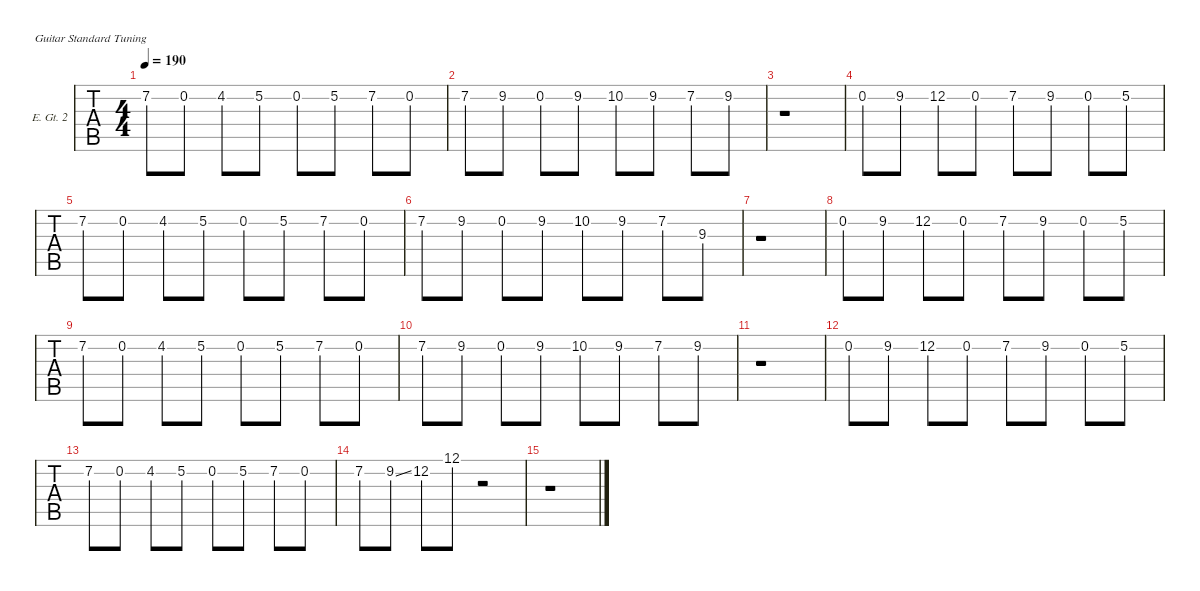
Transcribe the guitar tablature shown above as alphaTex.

\defaultSystemsLayout 4
\hideDynamics
\bracketExtendMode nobrackets
\firstSystemTrackNameOrientation horizontal
\track ("Ele. Guitar 2" "E. Gt. 2") {defaultSystemsLayout 4 instrument overdrivenguitar}
\staff {tabs}
\tuning (E4 B3 G3 D3 A2 E2)
\ts (4 4)
\tempo 190
\clef g2
\scale
0.232211
\ks e
7.2{acc #}.8{dy f} 0.2{acc forcenatural}.8 4.2{acc #}.8 5.2{acc forcenatural}.8 0.2{acc forcenatural}.8 5.2{acc forcenatural}.8 7.2{acc #}.8 0.2{acc forcenatural}.8 |
\scale
0.232211 7.2{acc #}.8 9.2{acc #}.8 0.2{acc forcenatural}.8 9.2{acc #}.8 10.2{acc forcenatural}.8 9.2{acc #}.8 7.2{acc #}.8 9.2{acc #}.8 |
\scale
0.232211 r.1 |
\scale
0.303368 0.2{acc forcenatural}.8 9.2{acc #}.8 12.2{acc forcenatural}.8 0.2{acc forcenatural}.8 7.2{acc #}.8 9.2{acc #}.8 0.2{acc forcenatural}.8 5.2{acc forcenatural}.8 |
\scale
0.232211 7.2{acc #}.8 0.2{acc forcenatural}.8 4.2{acc #}.8 5.2{acc forcenatural}.8 0.2{acc forcenatural}.8 5.2{acc forcenatural}.8 7.2{acc #}.8 0.2{acc forcenatural}.8 |
\scale
0.23221 7.2{acc #}.8 9.2{acc #}.8 0.2{acc forcenatural}.8 9.2{acc #}.8 10.2{acc forcenatural}.8 9.2{acc #}.8 7.2{acc #}.8 9.3{acc forcenatural}.8 |
\scale
0.232211 r.1 |
\scale
0.303368 0.2{acc forcenatural}.8 9.2{acc #}.8 12.2{acc forcenatural}.8 0.2{acc forcenatural}.8 7.2{acc #}.8 9.2{acc #}.8 0.2{acc forcenatural}.8 5.2{acc forcenatural}.8 |
\scale
0.232211 7.2{acc #}.8 0.2{acc forcenatural}.8 4.2{acc #}.8 5.2{acc forcenatural}.8 0.2{acc forcenatural}.8 5.2{acc forcenatural}.8 7.2{acc #}.8 0.2{acc forcenatural}.8 |
\scale
0.232211 7.2{acc #}.8 9.2{acc #}.8 0.2{acc forcenatural}.8 9.2{acc #}.8 10.2{acc forcenatural}.8 9.2{acc #}.8 7.2{acc #}.8 9.2{acc #}.8 |
\scale
0.23221 r.1 |
\scale
0.303368 0.2{acc forcenatural}.8 9.2{acc #}.8 12.2{acc forcenatural}.8 0.2{acc forcenatural}.8 7.2{acc #}.8 9.2{acc #}.8 0.2{acc forcenatural}.8 5.2{acc forcenatural}.8 |
\scale
0.232211 7.2{acc #}.8 0.2{acc forcenatural}.8 4.2{acc #}.8 5.2{acc forcenatural}.8 0.2{acc forcenatural}.8 5.2{acc forcenatural}.8 7.2{acc #}.8 0.2{acc forcenatural}.8 |
\scale
0.232211 7.2{acc #}.8 9.2{ss acc #}.8 12.2{acc forcenatural}.8 12.1{acc forcenatural}.8 r.2 |
\scale
0.232211 r.1
